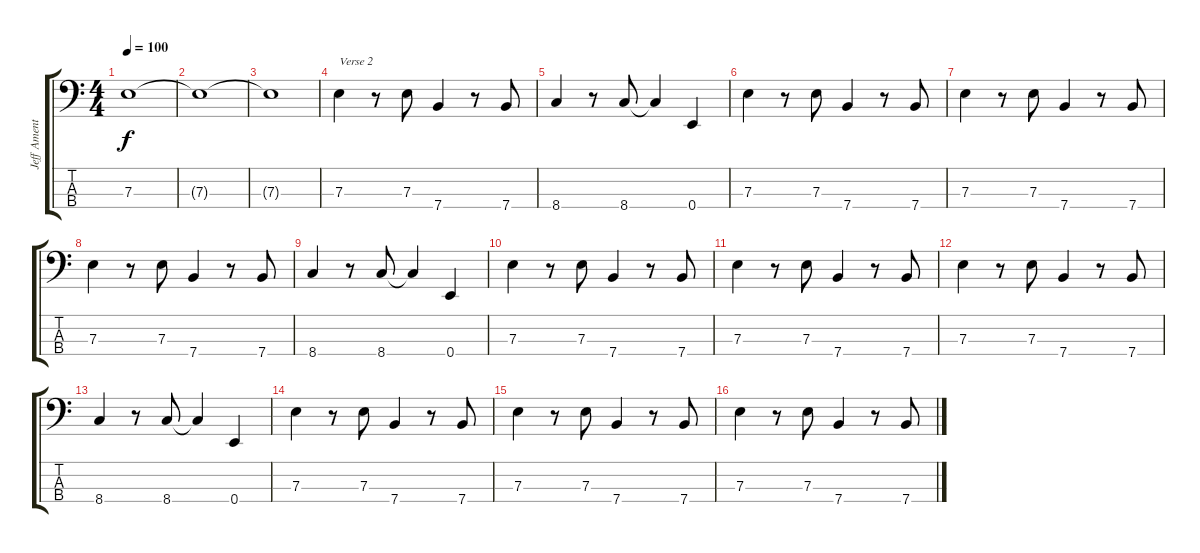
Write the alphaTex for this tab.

\track ("Jeff Ament" "Jeff Ament") {instrument electricbassfinger}
\staff {score tabs}
\tuning (G2 D2 A1 E1) {hide}
\ts (4 4)
\tempo 100
\clef f4
\ks c
7.3{t}.1{dy f} |
7.3{t}.1 |
7.3{t}.1 |
7.3.4{txt "Verse 2"} r.8 7.3.8 7.4.4 r.8 7.4.8 |
8.4.4 r.8 8.4.8 8.4{t}.4 0.4.4 |
7.3.4 r.8 7.3.8 7.4.4 r.8 7.4.8 |
7.3.4 r.8 7.3.8 7.4.4 r.8 7.4.8 |
7.3.4 r.8 7.3.8 7.4.4 r.8 7.4.8 |
8.4.4 r.8 8.4.8 8.4{t}.4 0.4.4 |
7.3.4 r.8 7.3.8 7.4.4 r.8 7.4.8 |
7.3.4 r.8 7.3.8 7.4.4 r.8 7.4.8 |
7.3.4 r.8 7.3.8 7.4.4 r.8 7.4.8 |
8.4.4 r.8 8.4.8 8.4{t}.4 0.4.4 |
7.3.4 r.8 7.3.8 7.4.4 r.8 7.4.8 |
7.3.4 r.8 7.3.8 7.4.4 r.8 7.4.8 |
7.3.4 r.8 7.3.8 7.4.4 r.8 7.4.8
